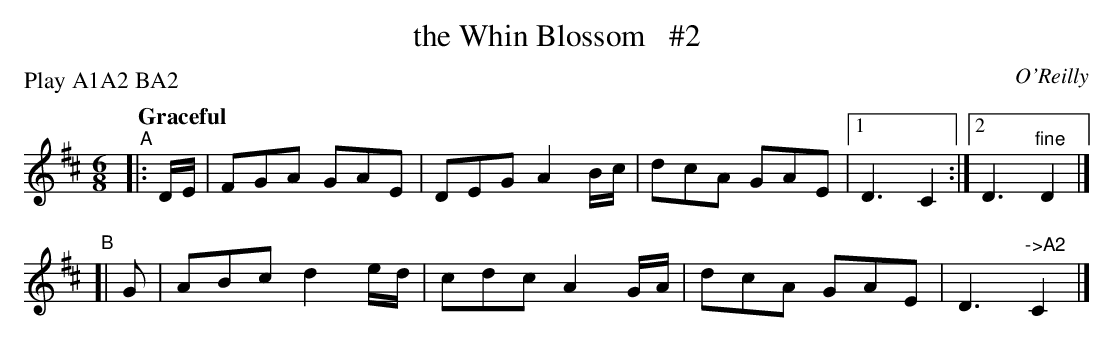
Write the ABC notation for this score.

X:1
T: the Whin Blossom   #2
O: O'Reilly
P: Play A1A2 BA2
Q: "Graceful"
M: 6/8
L: 1/8
K: D
"^A"|: D/E/ | FGA GAE | DEG A2 B/c/ | dcA GAE |1 D3 C2 :|2 D3 "^fine"D2 |]
"^B"[| G | ABc d2e/d/ | cdc A2 G/A/ | dcA GAE | D3 "->A2"C2 |]
